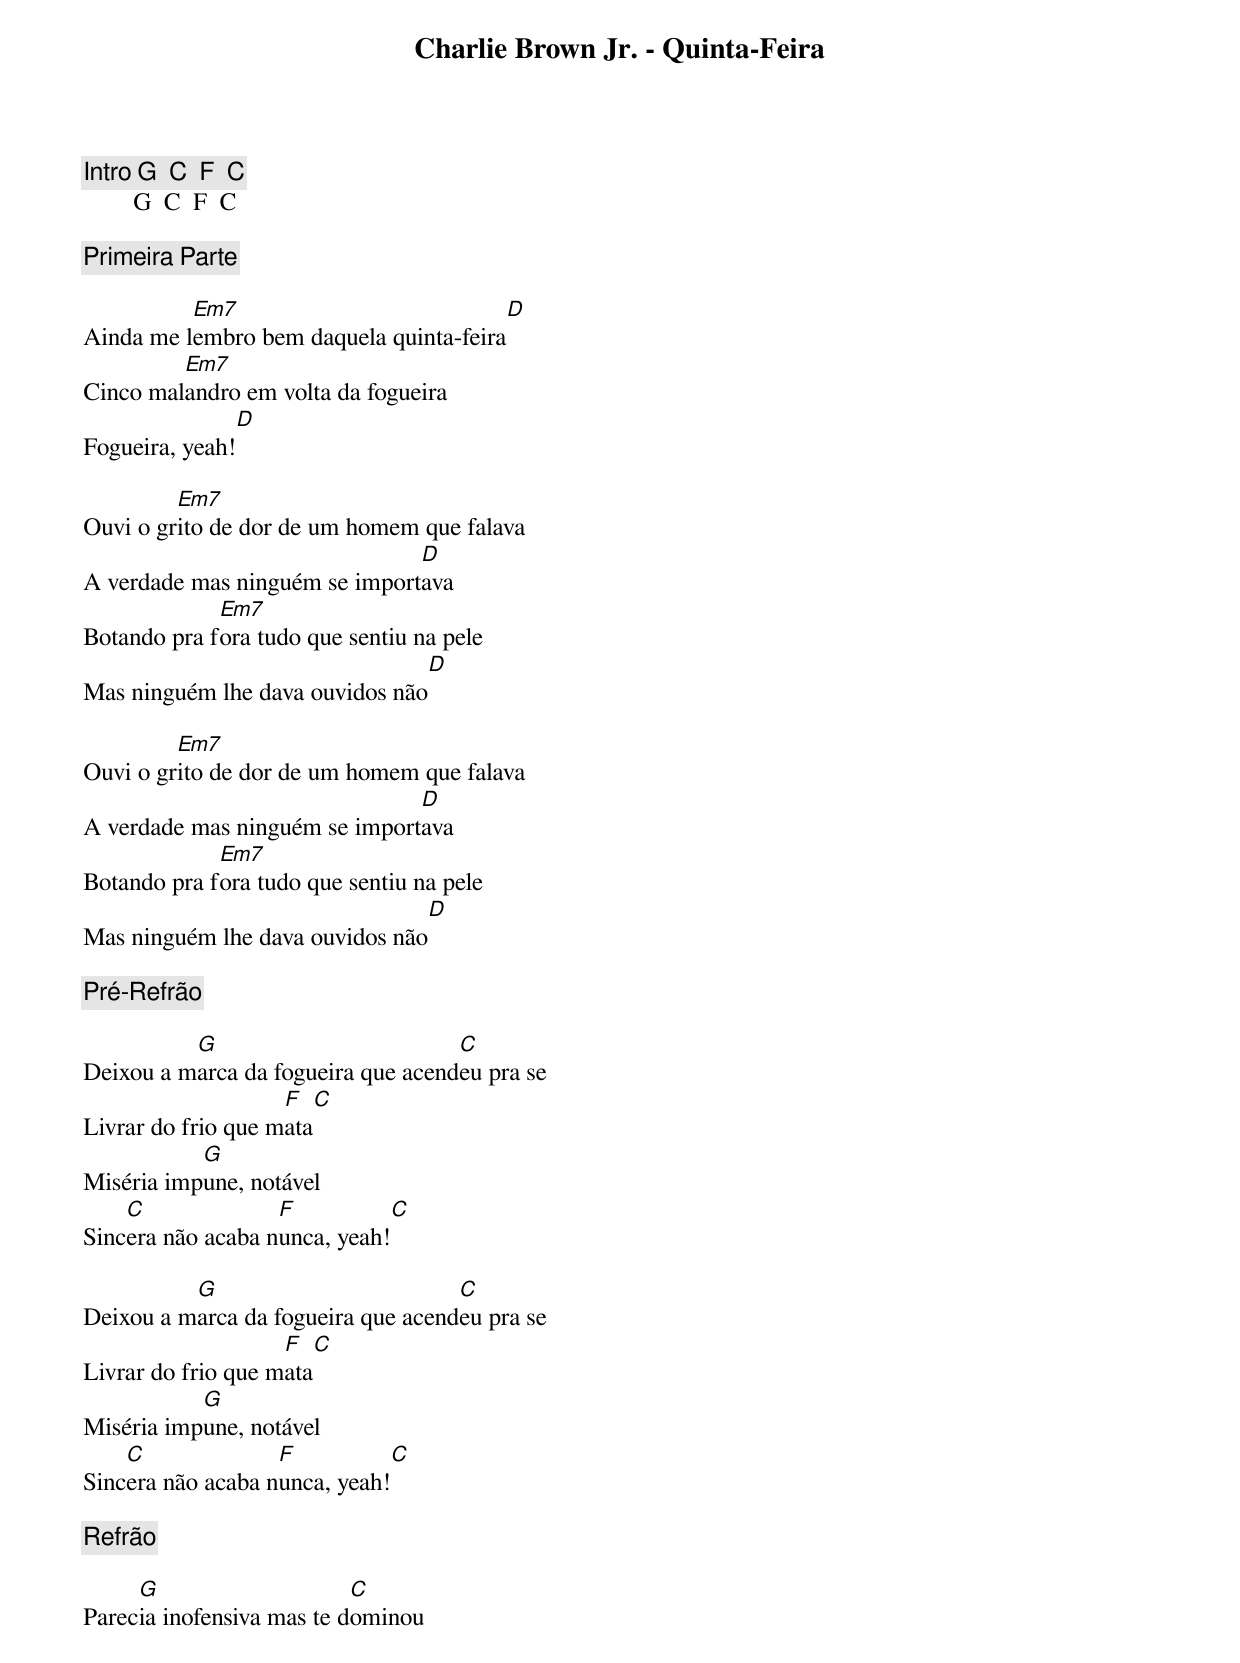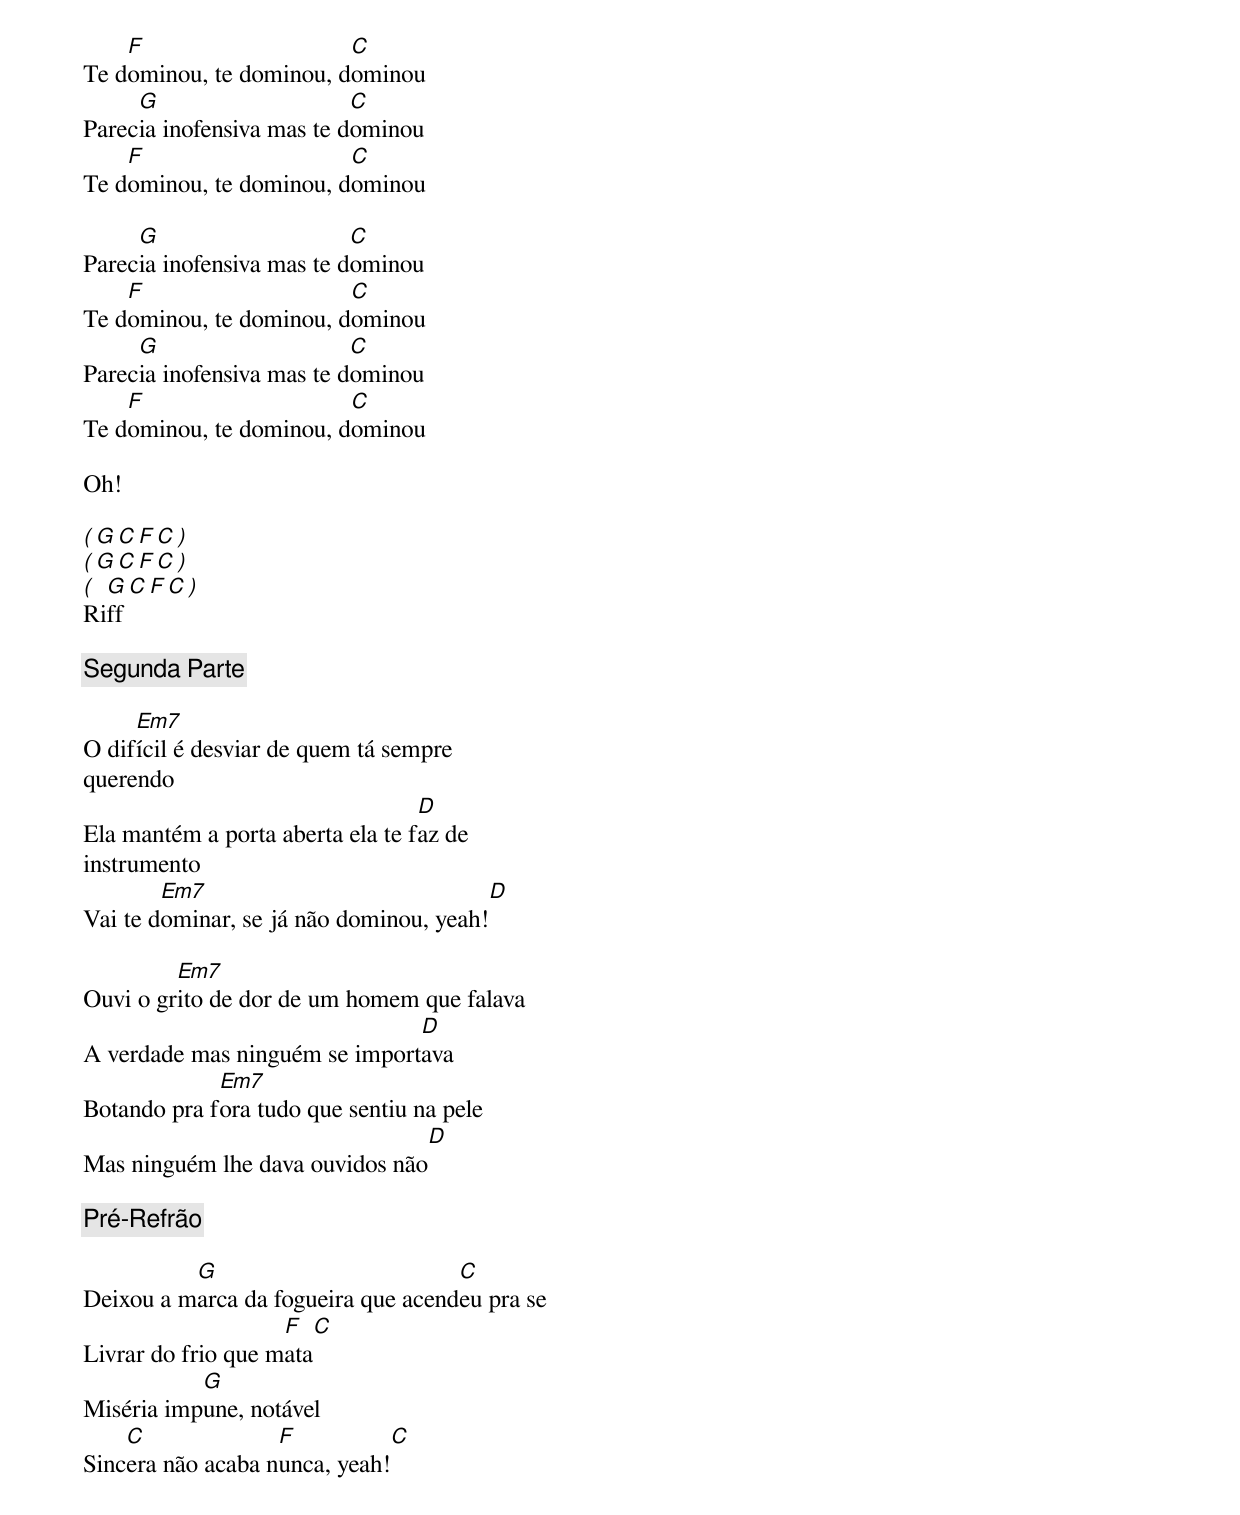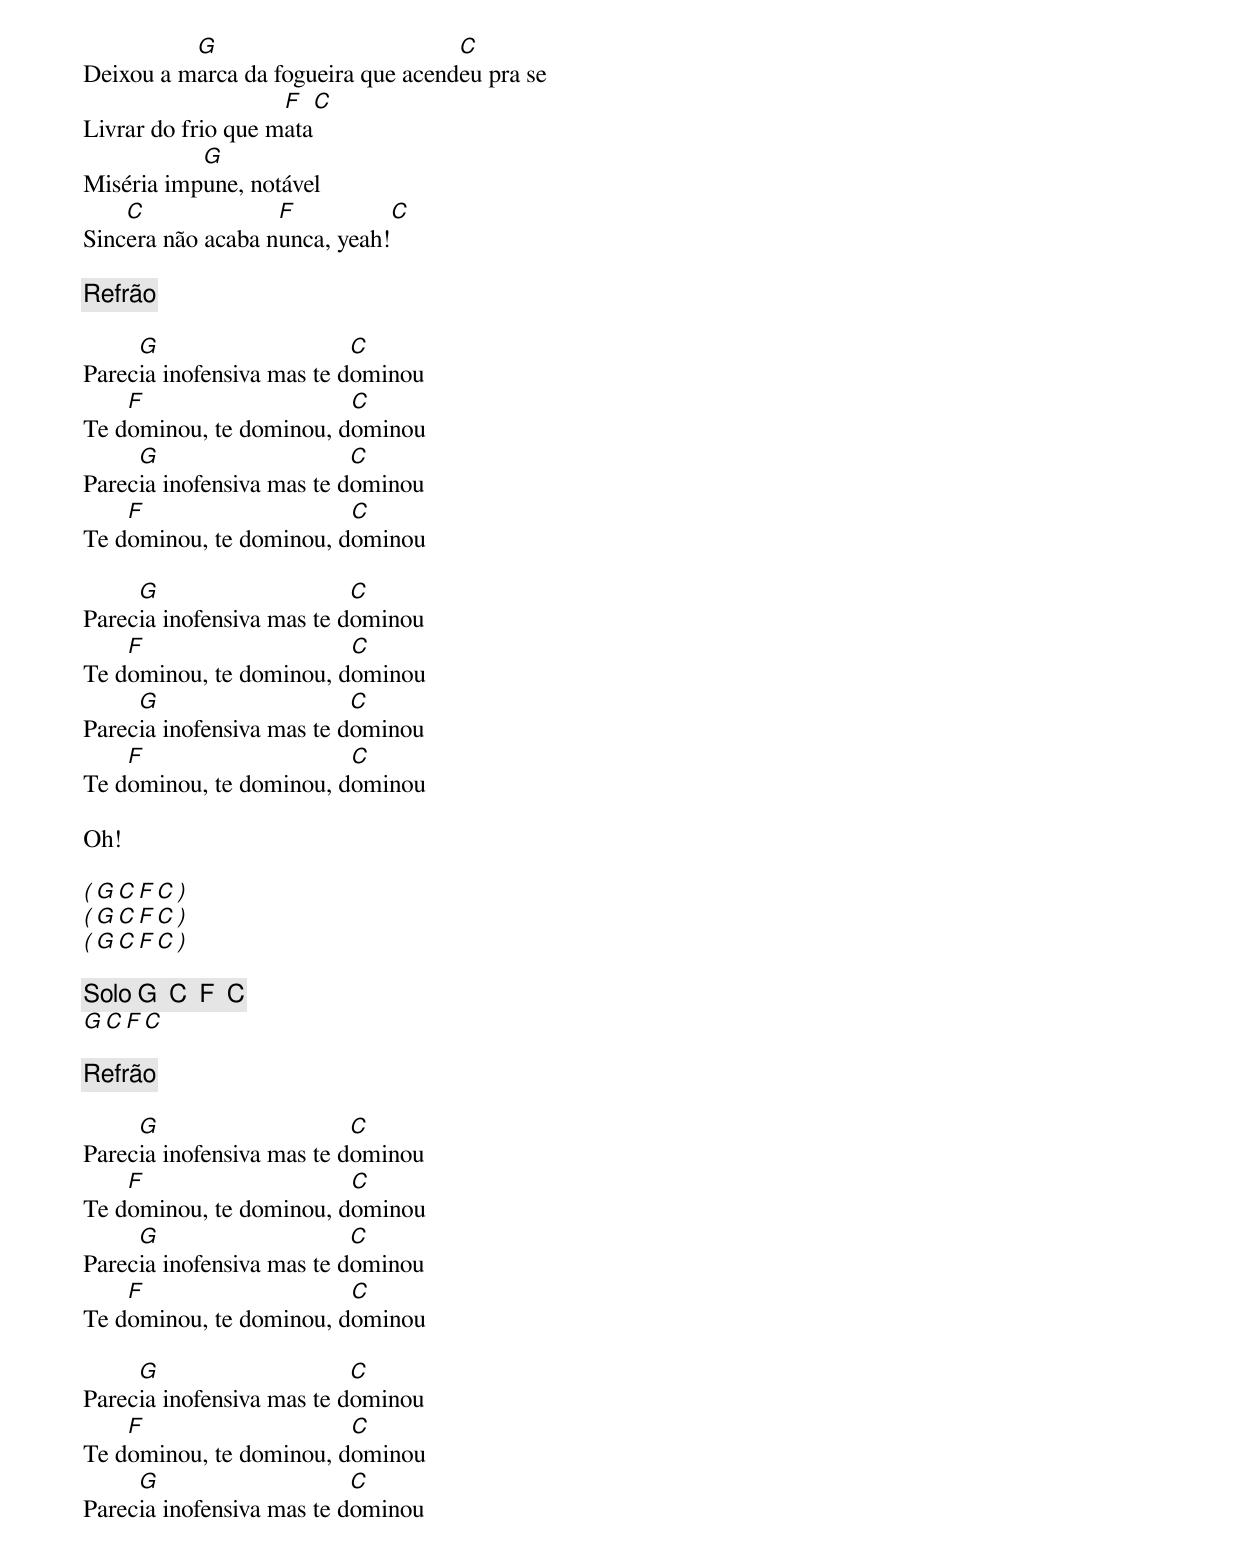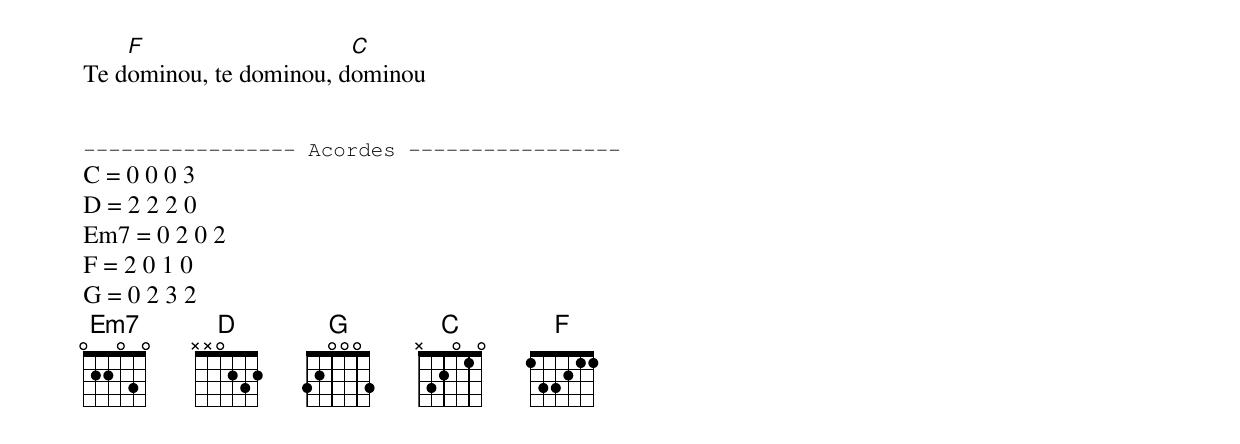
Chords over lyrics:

Charlie Brown Jr. - Quinta-Feira

[Intro] G  C  F  C
        G  C  F  C

[Primeira Parte]

          Em7                            D
Ainda me lembro bem daquela quinta-feira
         Em7
Cinco malandro em volta da fogueira
                D
Fogueira, yeah!

         Em7
Ouvi o grito de dor de um homem que falava
                               D
A verdade mas ninguém se importava
             Em7
Botando pra fora tudo que sentiu na pele
                                 D
Mas ninguém lhe dava ouvidos não

         Em7
Ouvi o grito de dor de um homem que falava
                               D
A verdade mas ninguém se importava
             Em7
Botando pra fora tudo que sentiu na pele
                                 D
Mas ninguém lhe dava ouvidos não

[Pré-Refrão]

          G                         C
Deixou a marca da fogueira que acendeu pra se
                    F   C
Livrar do frio que mata
           G
Miséria impune, notável
    C              F          C
Sincera não acaba nunca, yeah!

          G                         C
Deixou a marca da fogueira que acendeu pra se
                    F   C
Livrar do frio que mata
           G
Miséria impune, notável
    C              F          C
Sincera não acaba nunca, yeah!

[Refrão]

     G                     C
Parecia inofensiva mas te dominou
    F                    C
Te dominou, te dominou, dominou
     G                     C
Parecia inofensiva mas te dominou
    F                    C
Te dominou, te dominou, dominou

     G                     C
Parecia inofensiva mas te dominou
    F                    C
Te dominou, te dominou, dominou
     G                     C
Parecia inofensiva mas te dominou
    F                    C
Te dominou, te dominou, dominou

Oh!

( G  C  F  C )
( G  C  F  C )
( G  C  F  C )
Riff

[Segunda Parte]

     Em7
O difícil é desviar de quem tá sempre
querendo
                                  D
Ela mantém a porta aberta ela te faz de
instrumento
        Em7                              D
Vai te dominar, se já não dominou, yeah!

         Em7
Ouvi o grito de dor de um homem que falava
                               D
A verdade mas ninguém se importava
             Em7
Botando pra fora tudo que sentiu na pele
                                 D
Mas ninguém lhe dava ouvidos não

[Pré-Refrão]

          G                         C
Deixou a marca da fogueira que acendeu pra se
                    F   C
Livrar do frio que mata
           G
Miséria impune, notável
    C              F          C
Sincera não acaba nunca, yeah!

          G                         C
Deixou a marca da fogueira que acendeu pra se
                    F   C
Livrar do frio que mata
           G
Miséria impune, notável
    C              F          C
Sincera não acaba nunca, yeah!

[Refrão]

     G                     C
Parecia inofensiva mas te dominou
    F                    C
Te dominou, te dominou, dominou
     G                     C
Parecia inofensiva mas te dominou
    F                    C
Te dominou, te dominou, dominou

     G                     C
Parecia inofensiva mas te dominou
    F                    C
Te dominou, te dominou, dominou
     G                     C
Parecia inofensiva mas te dominou
    F                    C
Te dominou, te dominou, dominou

Oh!

( G  C  F  C )
( G  C  F  C )
( G  C  F  C )

[Solo] G  C  F  C
       G  C  F  C

[Refrão]

     G                     C
Parecia inofensiva mas te dominou
    F                    C
Te dominou, te dominou, dominou
     G                     C
Parecia inofensiva mas te dominou
    F                    C
Te dominou, te dominou, dominou

     G                     C
Parecia inofensiva mas te dominou
    F                    C
Te dominou, te dominou, dominou
     G                     C
Parecia inofensiva mas te dominou
    F                    C
Te dominou, te dominou, dominou


----------------- Acordes -----------------
C = 0 0 0 3
D = 2 2 2 0
Em7 = 0 2 0 2
F = 2 0 1 0
G = 0 2 3 2
